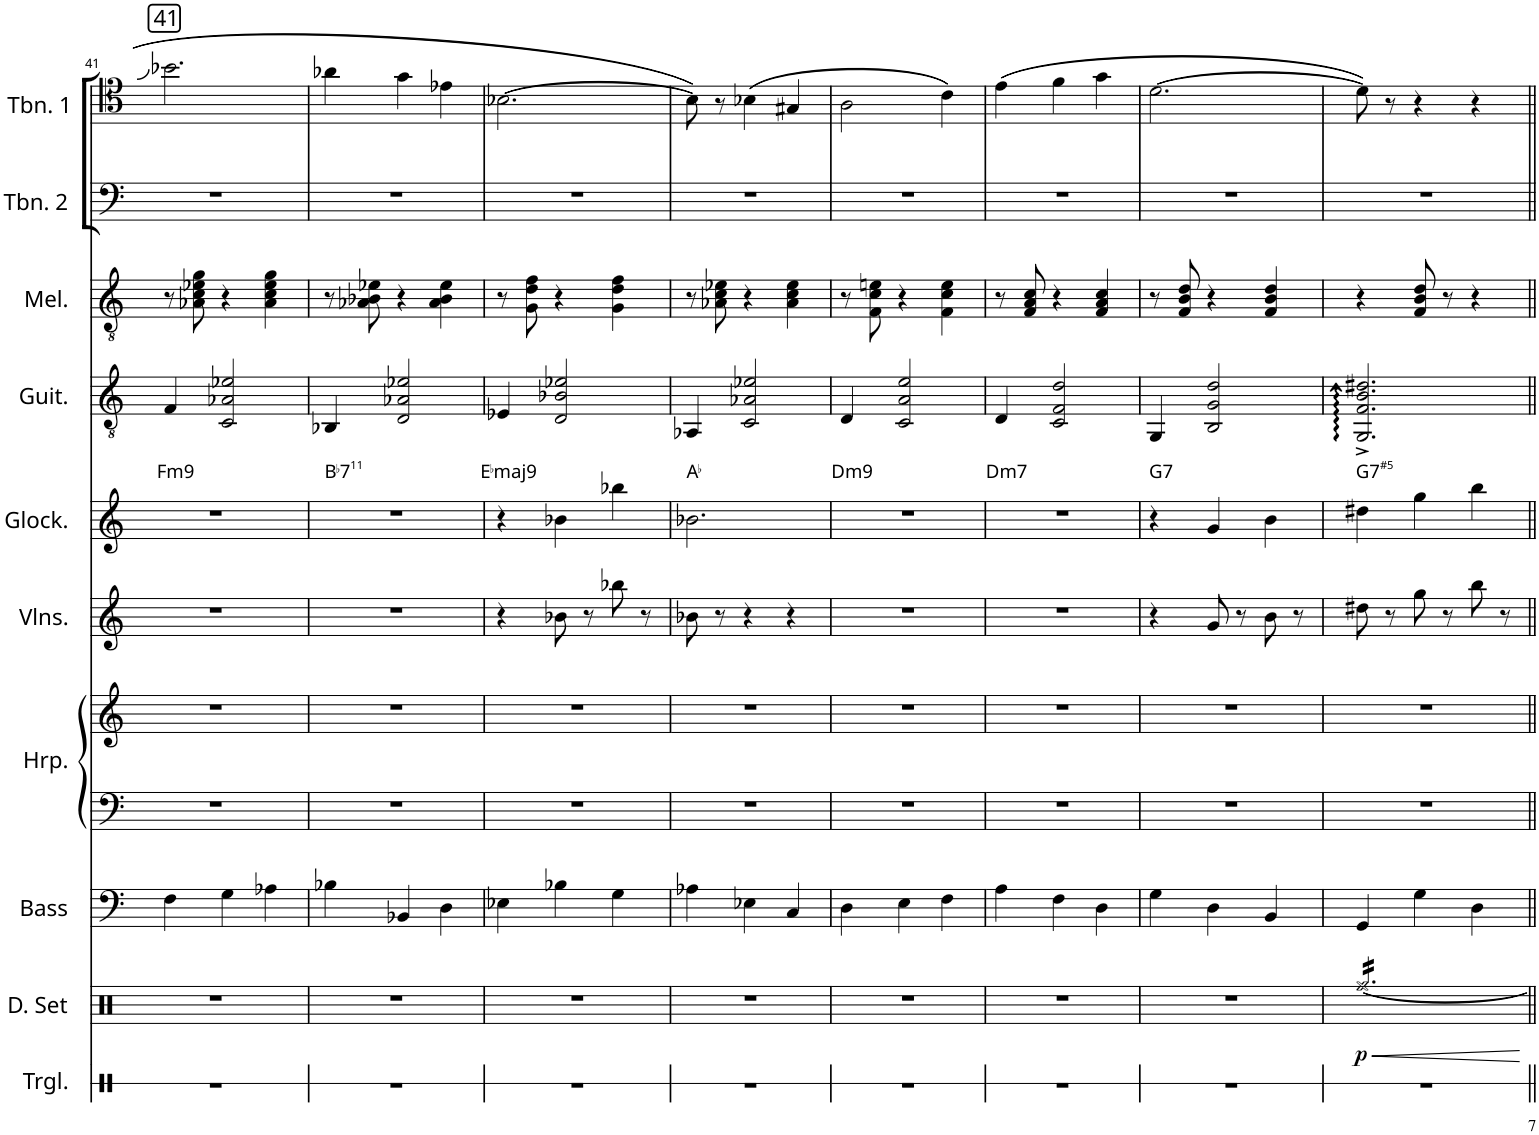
**kern	**kern	**dynam	**kern	**kern	**kern	**kern	**kern	**kern	**text	**kern	**kern	**kern
*part10	*part9	*part9	*part8	*part7	*part7	*part6	*part5	*part4	*part4	*part3	*part2	*part1
*staff11	*staff10	*staff10	*staff9	*staff8	*staff7	*staff6	*staff5	*staff4	*staff4	*staff3	*staff2	*staff1
*I"Triangle	*I"Drumset	*	*I"Acoustic Bass	*I"Harp	*	*I"Violins	*I"Glockenspiel	*I"Acoustic Guitar	*	*I"Melodica	*I"Trombone 2	*I"Trombone 1
*I'Trgl.	*I'D. Set	*	*I'Bass	*I'Hrp.	*	*I'Vlns.	*I'Glock.	*I'Guit.	*	*I'Mel.	*I'Tbn. 2	*I'Tbn. 1
!!LO:PB:g=z
*clefX	*clefX	*	*clefF4	*clefF4	*clefG2	*clefG2	*clefG2	*clefGv2	*	*clefGv2	*clefF4	*clefC4
*	*	*	*Trd7c12	*	*	*	*Trd-14c-24	*	*	*	*	*
*k[]	*k[]	*	*k[]	*k[]	*k[]	*k[]	*k[]	*k[]	*	*k[]	*k[]	*k[]
*M3/4	*M3/4	*	*M3/4	*M3/4	*M3/4	*M3/4	*M3/4	*M3/4	*	*M3/4	*M3/4	*M3/4
!!LO:REH:place=s1:a:cj:fs=12:t=41
=41	=41	=41	=41	=41	=41	=41	=41	=41	=41	=41	=41	=41
!	!	!	!	!	!	!	!	!	!LO:LY:b	!	!	!
2.r	2.r	.	4F\	2.r	2.r	2.r	2.r	4F/	Fm9	8r	2.r	2.b-X\
.	.	.	.	.	.	.	.	.	.	8A-X\ 8c\ 8e-X\ 8g\	.	.
.	.	.	4G\	.	.	.	.	2C/ 2A-X/ 2e-X/	.	4r	.	.
.	.	.	4A-X\	.	.	.	.	.	.	4A-\ 4c\ 4e-\ 4g\	.	.
=42	=42	=42	=42	=42	=42	=42	=42	=42	=42	=42	=42	=42
!	!	!	!	!	!	!	!	!	!LO:LY:b	!	!	!
2.r	2.r	.	4B-X\	2.r	2.r	2.r	2.r	4BB-X/	B 7 11	8r	2.r	4a-X\
.	.	.	.	.	.	.	.	.	.	8A-X\ 8B-X\ 8e-X\	.	.
.	.	.	4BB-X/	.	.	.	.	2D/ 2A-X/ 2e-X/	.	4r	.	4g\
.	.	.	4D\	.	.	.	.	.	.	4A-\ 4B-\ 4e-\	.	4e-X\
=43	=43	=43	=43	=43	=43	=43	=43	=43	=43	=43	=43	=43
!	!	!	!	!	!	!	!	!	!LO:LY:b	!	!	!
2.r	2.r	.	4E-X\	2.r	2.r	4r	4r	4E-X/	E maj9	8r	2.r	[2.B-X\
.	.	.	.	.	.	.	.	.	.	8G\ 8d\ 8f\	.	.
.	.	.	4B-X\	.	.	8b-X\	4b-X\	2D/ 2B-X/ 2e-X/	.	4r	.	.
.	.	.	.	.	.	8r	.	.	.	.	.	.
.	.	.	4G\	.	.	8bb-X\	4bb-X\	.	.	4G\ 4d\ 4f\	.	.
.	.	.	.	.	.	8r	.	.	.	.	.	.
=44	=44	=44	=44	=44	=44	=44	=44	=44	=44	=44	=44	=44
!	!	!	!	!	!	!	!	!	!LO:LY:b	!	!	!
2.r	2.r	.	4A-X\	2.r	2.r	8b-X\	2.b-X\	4AA-X/	A	8r	2.r	8B-\]
.	.	.	.	.	.	8r	.	.	.	8A-X\ 8c\ 8e-X\	.	8r
.	.	.	4E-X\	.	.	4r	.	2C/ 2A-X/ 2e-X/	.	4r	.	(4B-X\
.	.	.	4C/	.	.	4r	.	.	.	4A-\ 4c\ 4e-\	.	4G#X/
=45	=45	=45	=45	=45	=45	=45	=45	=45	=45	=45	=45	=45
!	!	!	!	!	!	!	!	!	!LO:LY:b	!	!	!
2.r	2.r	.	4D\	2.r	2.r	2.r	2.r	4D/	Dm9	8r	2.r	2A\
.	.	.	.	.	.	.	.	.	.	8F\ 8c\ 8en\	.	.
.	.	.	4E\	.	.	.	.	2C/ 2A/ 2e/	.	4r	.	.
.	.	.	4F\	.	.	.	.	.	.	4F\ 4c\ 4e\	.	4c\)
=46	=46	=46	=46	=46	=46	=46	=46	=46	=46	=46	=46	=46
!	!	!	!	!	!	!	!	!	!LO:LY:b	!	!	!
2.r	2.r	.	4A\	2.r	2.r	2.r	2.r	4D/	Dm7	8r	2.r	(4e\
.	.	.	.	.	.	.	.	.	.	8F/ 8A/ 8c/	.	.
.	.	.	4F\	.	.	.	.	2C/ 2F/ 2d/	.	4r	.	4f\
.	.	.	4D\	.	.	.	.	.	.	4F/ 4A/ 4c/	.	4g\
=47	=47	=47	=47	=47	=47	=47	=47	=47	=47	=47	=47	=47
!	!	!	!	!	!	!	!	!	!LO:LY:b	!	!	!
2.r	2.r	.	4G\	2.r	2.r	4r	4r	4GG/	G7	8r	2.r	[2.d\
.	.	.	.	.	.	.	.	.	.	8F/ 8B/ 8d/	.	.
.	.	.	4D\	.	.	8g/	4g/	2BB/ 2G/ 2d/	.	4r	.	.
.	.	.	.	.	.	8r	.	.	.	.	.	.
.	.	.	4BB/	.	.	8b\	4b\	.	.	4F/ 4B/ 4d/	.	.
.	.	.	.	.	.	8r	.	.	.	.	.	.
=48	=48	=48	=48	=48	=48	=48	=48	=48	=48	=48	=48	=48
!	!	!LO:HP:b	!	!	!	!	!	!	!LO:LY:b	!	!	!
!	!	!LO:DY:n=1:b	!	!	!	!	!	!	!	!	!	!
*	*tremolo	*	*	*	*	*	*	*	*	*	*	*
2.r	[16Rff/LL	< p	4GG/	2.r	2.r	8dd#X\	4dd#X\	2.GG/^ 2.F/^ 2.B/^ 2.d#X/^	G7 #5	4r	2.r	8d\])
.	16Rff/	.	.	.	.	.	.	.	.	.	.	.
.	16Rff/	.	.	.	.	8r	.	.	.	.	.	8r
.	16Rff/	.	.	.	.	.	.	.	.	.	.	.
.	16Rff/	.	4G\	.	.	8gg\	4gg\	.	.	8F/ 8B/ 8d/	.	4r
.	16Rff/	.	.	.	.	.	.	.	.	.	.	.
.	16Rff/	.	.	.	.	8r	.	.	.	8r	.	.
.	16Rff/	.	.	.	.	.	.	.	.	.	.	.
.	16Rff/	.	4D\	.	.	8bb\	4bb\	.	.	4r	.	4r
.	16Rff/	.	.	.	.	.	.	.	.	.	.	.
.	16Rff/	.	.	.	.	8r	.	.	.	.	.	.
.	16Rff/JJ	.	.	.	.	.	.	.	.	.	.	.
*	*Xtremolo	*	*	*	*	*	*	*	*	*	*	*
.	.	[	.	.	.	.	.	.	.	.	.	.
=||	=||	=||	=||	=||	=||	=||	=||	=||	=||	=||	=||	=||
*-	*-	*-	*-	*-	*-	*-	*-	*-	*-	*-	*-	*-
